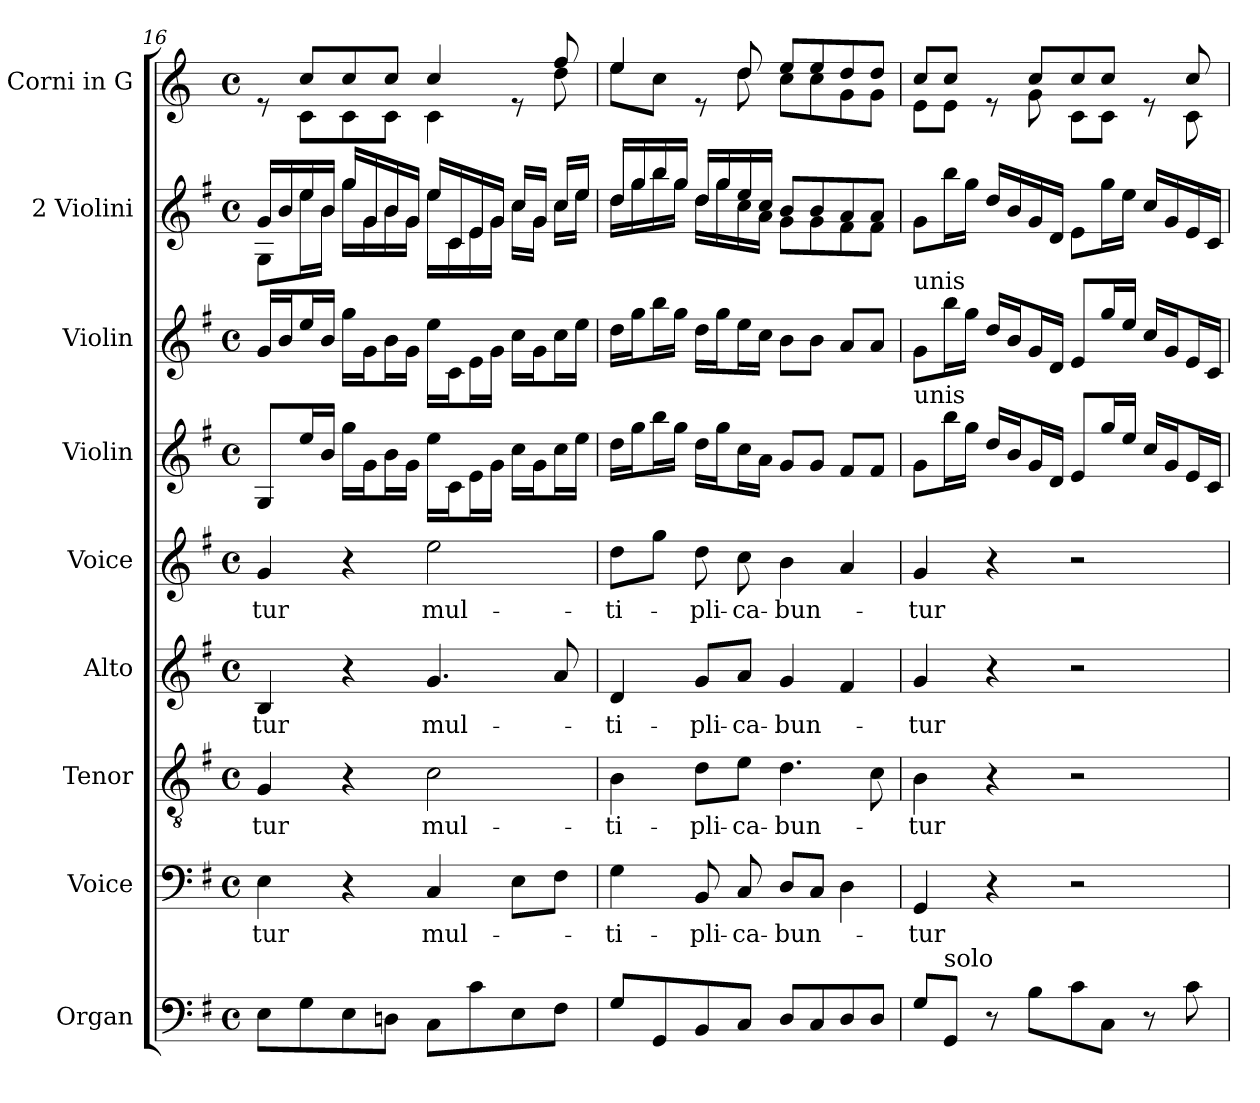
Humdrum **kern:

**kern	**kern	**text	**kern	**text	**kern	**text	**kern	**text	**kern	**kern	**kern	**kern
*part9	*part8	*part8	*part7	*part7	*part6	*part6	*part5	*part5	*part4	*part3	*part2	*part1
*staff9	*staff8	*staff8	*staff7	*staff7	*staff6	*staff6	*staff5	*staff5	*staff4	*staff3	*staff2	*staff1
*I"Organ	*I"Voice	*	*I"Tenor	*	*I"Alto	*	*I"Voice	*	*I"Violin	*I"Violin	*I"2 Violini	*I"Corni in G
*	*	*	*	*	*	*	*	*	*I'Vln.	*I'Vln.	*I'V	*I'C
!!LO:PB:g=z
*clefF4	*clefF4	*	*clefGv2	*	*clefG2	*	*clefG2	*	*clefG2	*clefG2	*clefG2	*clefG2
*	*	*	*	*	*	*	*	*	*	*	*	*ITrd3c5
*k[f#]	*k[f#]	*	*k[f#]	*	*k[f#]	*	*k[f#]	*	*k[f#]	*k[f#]	*k[f#]	*k[f#]
*M4/4	*M4/4	*	*M4/4	*	*M4/4	*	*M4/4	*	*M4/4	*M4/4	*M4/4	*M4/4
*met(c)	*met(c)	*	*met(c)	*	*met(c)	*	*met(c)	*	*met(c)	*met(c)	*met(c)	*met(c)
=16	=16	=16	=16	=16	=16	=16	=16	=16	=16	=16	=16	=16
!	!	!LO:LY:b	!	!LO:LY:b	!	!LO:LY:b	!	!LO:LY:b	!	!	!	!
*	*	*	*	*	*	*	*	*	*	*	*^	*^
8E\L	4E\	-tur	4G/	-tur	4B/	-tur	4g/	-tur	8G/L	16g/LL	16g/LL	8G\L	8re	8ryy
.	.	.	.	.	.	.	.	.	.	16b/J	16b/	.	.	.
8G\	.	.	.	.	.	.	.	.	16ee/L	16ee/L	16ee/	16ee\L	8g/L	8G\L
.	.	.	.	.	.	.	.	.	16b/JJ	16b/JJ	16b/JJ	16b\JJ	.	.
8E\	4r	.	4r	.	4r	.	4r	.	16gg\LL	16gg\LL	16gg/LL	16gg\LL	8g/	8G\
.	.	.	.	.	.	.	.	.	16g\J	16g\J	16g/	16g\	.	.
8Dn\J	.	.	.	.	.	.	.	.	16b\L	16b\L	16b/	16b\	8g/J	8G\J
.	.	.	.	.	.	.	.	.	16g\JJ	16g\JJ	16g/JJ	16g\JJ	.	.
!	!	!LO:LY:b	!	!LO:LY:b	!	!LO:LY:b	!	!LO:LY:b	!	!	!	!	!	!
8C\L	4C/	mul-	2c\	mul-	4.g/	mul-	2ee\	mul-	16ee\LL	16ee\LL	16ee/LL	16ee\LL	4g/	4G\
.	.	.	.	.	.	.	.	.	16c\J	16c\J	16c/	16c\	.	.
8c\	.	.	.	.	.	.	.	.	16e\L	16e\L	16e/	16e\	.	.
.	.	.	.	.	.	.	.	.	16g\JJ	16g\JJ	16g/JJ	16g\JJ	.	.
8E\	8E\L	.	.	.	.	.	.	.	16cc\LL	16cc\LL	16cc/LL	16cc\LL	8re	8ryy
.	.	.	.	.	.	.	.	.	16g\J	16g\J	16g/JJ	16g\JJ	.	.
8F#\J	8F#\J	.	.	.	8a/	.	.	.	16cc\L	16cc\L	16cc/LL	16cc\LL	8cc/	8a\
.	.	.	.	.	.	.	.	.	16ee\JJ	16ee\JJ	16ee/JJ	16ee\JJ	.	.
=17	=17	=17	=17	=17	=17	=17	=17	=17	=17	=17	=17	=17	=17	=17
!	!	!LO:LY:b	!	!LO:LY:b	!	!LO:LY:b	!	!LO:LY:b	!	!	!	!	!	!
8G/L	4G\	-ti-	4B\	-ti-	4d/	-ti-	8dd\L	-ti-	16dd\LL	16dd\LL	16dd/LL	16dd\LL	4b/	8b\L
.	.	.	.	.	.	.	.	.	16gg\J	16gg\J	16gg/	16gg\	.	.
8GG/	.	.	.	.	.	.	8gg\J	.	16bb\L	16bb\L	16bb/	16bb\	.	8g\J
.	.	.	.	.	.	.	.	.	16gg\JJ	16gg\JJ	16gg/JJ	16gg\JJ	.	.
!	!	!LO:LY:b	!	!LO:LY:b	!	!LO:LY:b	!	!LO:LY:b	!	!	!	!	!	!
8BB/	8BB/	-pli-	8d\L	-pli-	8g/L	-pli-	8dd\	-pli-	16dd\LL	16dd\LL	16dd/LL	16dd\LL	8re	8ryy
.	.	.	.	.	.	.	.	.	16gg\J	16gg\J	16gg/	16gg\	.	.
!	!	!LO:LY:b	!	!LO:LY:b	!	!LO:LY:b	!	!LO:LY:b	!	!	!	!	!	!
8C/J	8C/	-ca-	8e\J	-ca-	8a/J	-ca-	8cc\	-ca-	16cc\L	16ee\L	16ee/	16cc\	8a/	8a\
.	.	.	.	.	.	.	.	.	16a\JJ	16cc\JJ	16cc/JJ	16a\JJ	.	.
!	!	!LO:LY:b	!	!LO:LY:b	!	!LO:LY:b	!	!LO:LY:b	!	!	!	!	!	!
8D/L	8D/L	-bun-	4.d\	-bun-	4g/	-bun-	4b\	-bun-	8g/L	8b\L	8b/L	8g\L	8b/L	8g\L
8C/	8C/J	.	.	.	.	.	.	.	8g/J	8b\J	8b/	8g\	8b/	8g\
8D/	4D\	.	.	.	4f#/	.	4a/	.	8f#/L	8a/L	8a/	8f#\	8a/	8d\
8D/J	.	.	8c\	.	.	.	.	.	8f#/J	8a/J	8a/J	8f#\J	8a/J	8d\J
=18	=18	=18	=18	=18	=18	=18	=18	=18	=18	=18	=18	=18	=18	=18
!	!	!	!	!	!	!	!	!	!	!	!LO:TX:a:t=unis	!	!	!
!	!	!	!	!	!	!	!	!	!	!LO:TX:a:t=unis	!	!	!	!
!	!	!	!	!	!	!	!	!	!LO:TX:a:t=unis	!	!	!	!	!
!	!	!LO:LY:b	!	!LO:LY:b	!	!LO:LY:b	!	!LO:LY:b	!	!	!	!	!	!
*	*	*	*	*	*	*	*	*	*	*	*v	*v	*	*
8G/L	4GG/	-tur	4B\	-tur	4g/	-tur	4g/	-tur	8g\L	8g\L	8g\L	8g/L	8B\L
!LO:TX:a:t=solo	!	!	!	!	!	!	!	!	!	!	!	!	!
8GG/J	.	.	.	.	.	.	.	.	16bb\L	16bb\L	16bb\L	8g/J	8B\J
.	.	.	.	.	.	.	.	.	16gg\JJ	16gg\JJ	16gg\JJ	.	.
8r	4r	.	4r	.	4r	.	4r	.	16dd/LL	16dd/LL	16dd/LL	8re	8ryy
.	.	.	.	.	.	.	.	.	16b/J	16b/J	16b/	.	.
8B\L	.	.	.	.	.	.	.	.	16g/L	16g/L	16g/	8g/L	8d\
.	.	.	.	.	.	.	.	.	16d/JJ	16d/JJ	16d/JJ	.	.
8c\	2r	.	2r	.	2r	.	2r	.	8e/L	8e/L	8e\L	8g/	8G\L
8C\J	.	.	.	.	.	.	.	.	16gg/L	16gg/L	16gg\L	8g/J	8G\J
.	.	.	.	.	.	.	.	.	16ee/JJ	16ee/JJ	16ee\JJ	.	.
8r	.	.	.	.	.	.	.	.	16cc/LL	16cc/LL	16cc/LL	8re	8ryy
.	.	.	.	.	.	.	.	.	16g/J	16g/J	16g/	.	.
8c\	.	.	.	.	.	.	.	.	16e/L	16e/L	16e/	8g/	8G\
.	.	.	.	.	.	.	.	.	16c/JJ	16c/JJ	16c/JJ	.	.
*	*	*	*	*	*	*	*	*	*	*	*	*v	*v
=	=	=	=	=	=	=	=	=	=	=	=	=
*-	*-	*-	*-	*-	*-	*-	*-	*-	*-	*-	*-	*-
